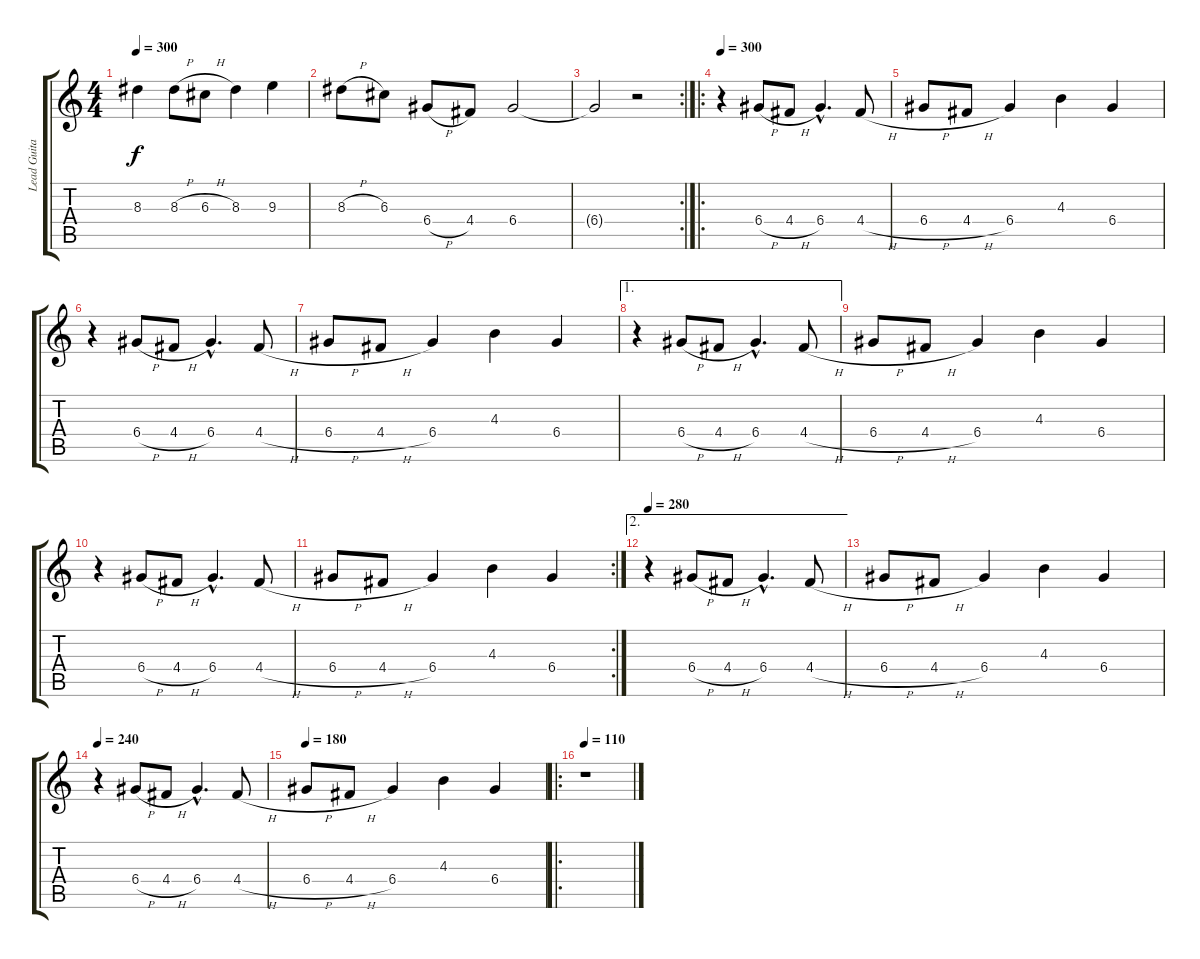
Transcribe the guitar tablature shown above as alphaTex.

\track ("Lead Guitar" "Lead Guita") {instrument overdrivenguitar}
\staff {score tabs}
\tuning (E4 B3 G3 D3 A2 E2) {hide}
\ts (4 4)
\tempo 300
\clef g2
\ks c
8.3.4{dy f} 8.3{h}.8 6.3{h}.8 8.3.4 9.3.4 |
8.3{h}.8 6.3.8 6.4{h}.8 4.4.8 6.4.2 |
\rc 2
6.4{t}.2 r.2 |
\ro
\tempo 300
r.4 6.4{h}.8 4.4{h}.8 6.4{hac}.4{d} 4.4{h}.8 |
6.4{h}.8 4.4{h}.8 6.4.4 4.3.4 6.4.4 |
r.4 6.4{h}.8 4.4{h}.8 6.4{hac}.4{d} 4.4{h}.8 |
6.4{h}.8 4.4{h}.8 6.4.4 4.3.4 6.4.4 |
\ae 1
r.4 6.4{h}.8 4.4{h}.8 6.4{hac}.4{d} 4.4{h}.8 |
6.4{h}.8 4.4{h}.8 6.4.4 4.3.4 6.4.4 |
r.4 6.4{h}.8 4.4{h}.8 6.4{hac}.4{d} 4.4{h}.8 |
\rc 2
6.4{h}.8 4.4{h}.8 6.4.4 4.3.4 6.4.4 |
\ae 2
\tempo 280
r.4 6.4{h}.8 4.4{h}.8 6.4{hac}.4{d} 4.4{h}.8 |
6.4{h}.8 4.4{h}.8 6.4.4 4.3.4 6.4.4 |
\tempo 240
r.4 6.4{h}.8 4.4{h}.8 6.4{hac}.4{d} 4.4{h}.8 |
\tempo 180
6.4{h}.8 4.4{h}.8 6.4.4 4.3.4 6.4.4 |
\ro
\tempo 110
r.1
